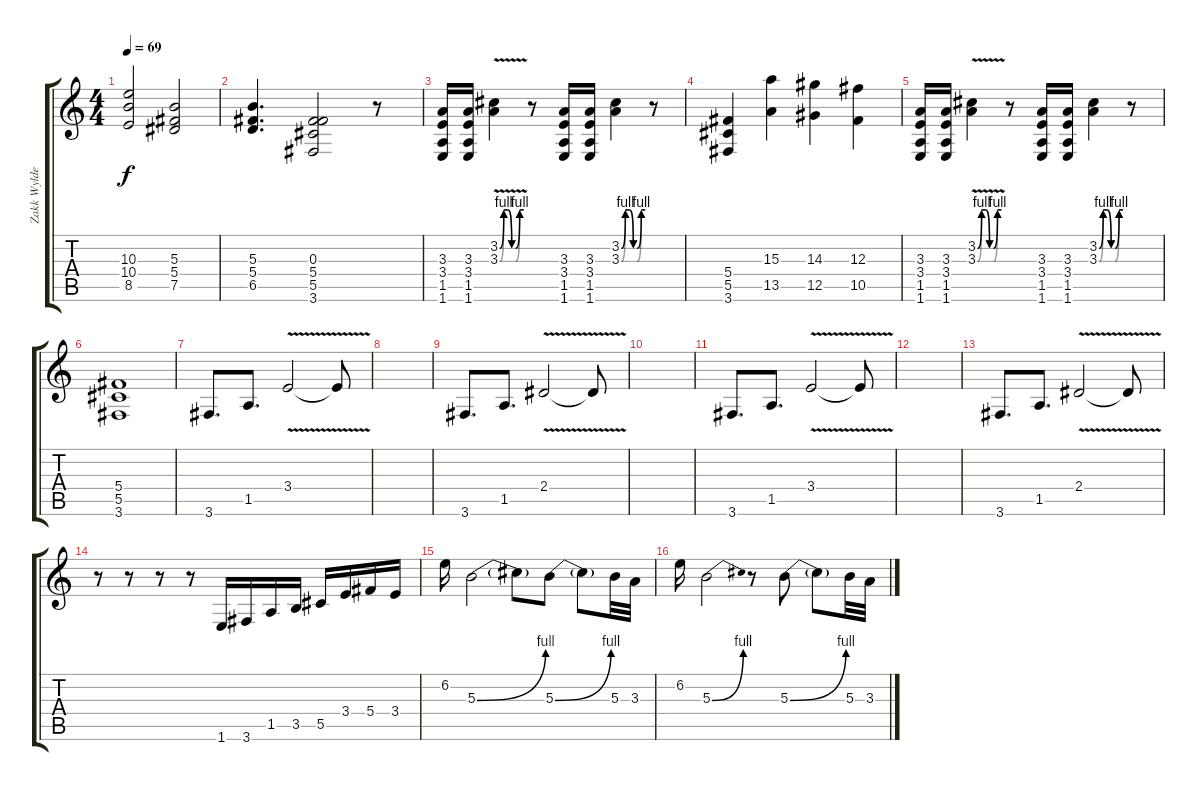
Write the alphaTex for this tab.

\track ("Zakk Wylde" "Zakk Wylde") {instrument acousticguitarsteel}
\staff {score tabs}
\tuning (Eb4 Bb3 Gb3 Db3 Ab2 Eb2) {hide}
\ts (4 4)
\tempo 69
\clef g2
\ks c
(10.3 10.4 8.5).2{dy f} (5.3 5.4 7.5).2 |
(5.3 5.4 6.5).4{d} (0.3 5.4 5.5 3.6).2 r.8 |
(3.3 3.4 1.5 1.6).16 (3.3 3.4 1.5 1.6).16 (3.2{be (custom 0 0 10 4 20 4 30 0 40 0 50 4 60 4) v} 3.3{be (custom 0 0 10 4 20 4 30 0 40 0 50 4 60 4) v}).4 r.8 (3.3 3.4 1.5 1.6).16 (3.3 3.4 1.5 1.6).16 (3.2{be (custom 0 0 10 4 20 4 30 0 40 0 50 4 60 4)} 3.3{be (custom 0 0 10 4 20 4 30 0 40 0 50 4 60 4)}).4 r.8 |
(5.4 5.5 3.6).4 (15.3 13.5).4 (14.3 12.5).4 (12.3 10.5).4 |
(3.3 3.4 1.5 1.6).16 (3.3 3.4 1.5 1.6).16 (3.2{be (custom 0 0 10 4 20 4 30 0 40 0 50 4 60 4) v} 3.3{be (custom 0 0 10 4 20 4 30 0 40 0 50 4 60 4) v}).4 r.8 (3.3 3.4 1.5 1.6).16 (3.3 3.4 1.5 1.6).16 (3.2{be (custom 0 0 10 4 20 4 30 0 40 0 50 4 60 4)} 3.3{be (custom 0 0 10 4 20 4 30 0 40 0 50 4 60 4)}).4 r.8 |
(5.4 5.5 3.6).1 |
3.6.8{d instrument acousticguitarsteel} 1.5.8{d} 3.4{v}.2 3.4{t}.8 |
|
3.6.8{d} 1.5.8{d} 2.4{v}.2 2.4{t}.8 |
|
3.6.8{d} 1.5.8{d} 3.4{v}.2 3.4{t}.8 |
|
3.6.8{d} 1.5.8{d} 2.4{v}.2 2.4{t}.8 |
r.8 r.8 r.8 r.8 1.6.16{volume 16 instrument distortionguitar} 3.6.16 1.5.16 3.5.16 5.5.16 3.4.16 5.4.16 3.4.16 |
6.2.16 5.3{be (bend 0 0 60 4)}.2 5.3{t}.8 5.3{be (bend 0 0 60 4)}.8 5.3{t}.8 5.3.32 3.3.32 |
6.2.16 5.3{be (bend 0 0 60 4)}.2 r.8 5.3{be (bend 0 0 60 4)}.8 5.3{t}.8 5.3.32 3.3.32
